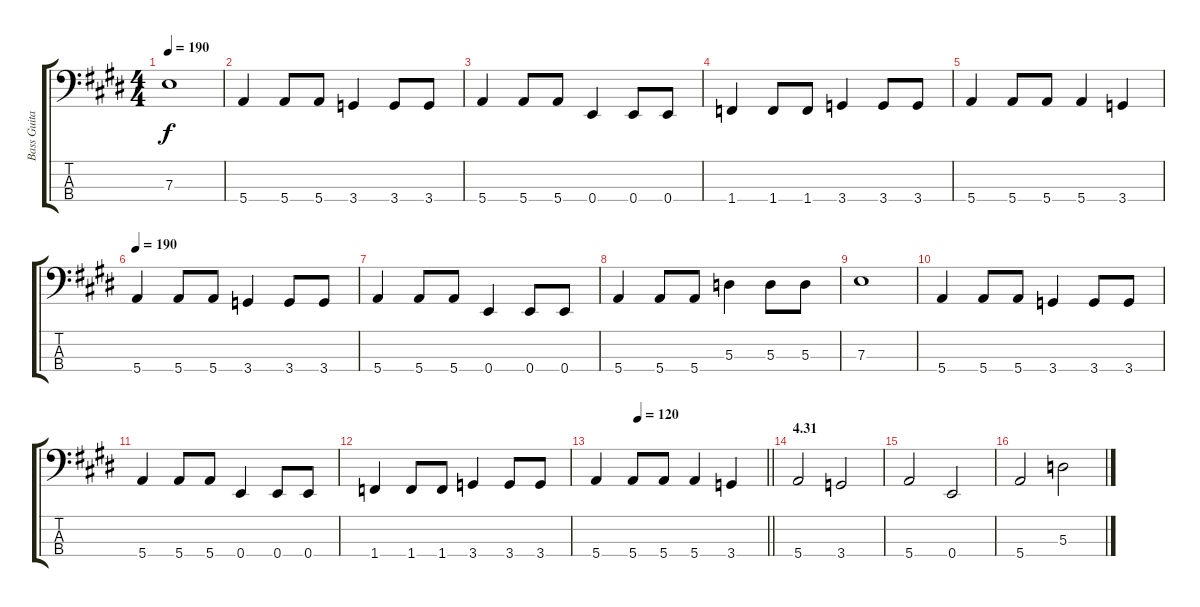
\track ("Bass Guitar" "Bass Guita") {instrument electricbassfinger}
\staff {score tabs}
\tuning (G2 D2 A1 E1) {hide}
\ts (4 4)
\tempo 190
\clef f4
\ks c#minor
7.3.1{dy f} |
5.4.4 5.4.8 5.4.8 3.4.4 3.4.8 3.4.8 |
5.4.4 5.4.8 5.4.8 0.4.4 0.4.8 0.4.8 |
1.4.4 1.4.8 1.4.8 3.4.4 3.4.8 3.4.8 |
5.4.4 5.4.8 5.4.8 5.4.4 3.4.4 |
\tempo 190
5.4.4 5.4.8 5.4.8 3.4.4 3.4.8 3.4.8 |
5.4.4 5.4.8 5.4.8 0.4.4 0.4.8 0.4.8 |
5.4.4 5.4.8 5.4.8 5.3.4 5.3.8 5.3.8 |
7.3.1 |
5.4.4 5.4.8 5.4.8 3.4.4 3.4.8 3.4.8 |
5.4.4 5.4.8 5.4.8 0.4.4 0.4.8 0.4.8 |
1.4.4 1.4.8 1.4.8 3.4.4 3.4.8 3.4.8 |
\tempo (120 0.25)
\barLineRight lightlight
5.4.4 5.4.8 5.4.8 5.4.4 3.4.4 |
\section ("" "4.31")
5.4.2 3.4.2 |
5.4.2 0.4.2 |
5.4.2 5.3.2
